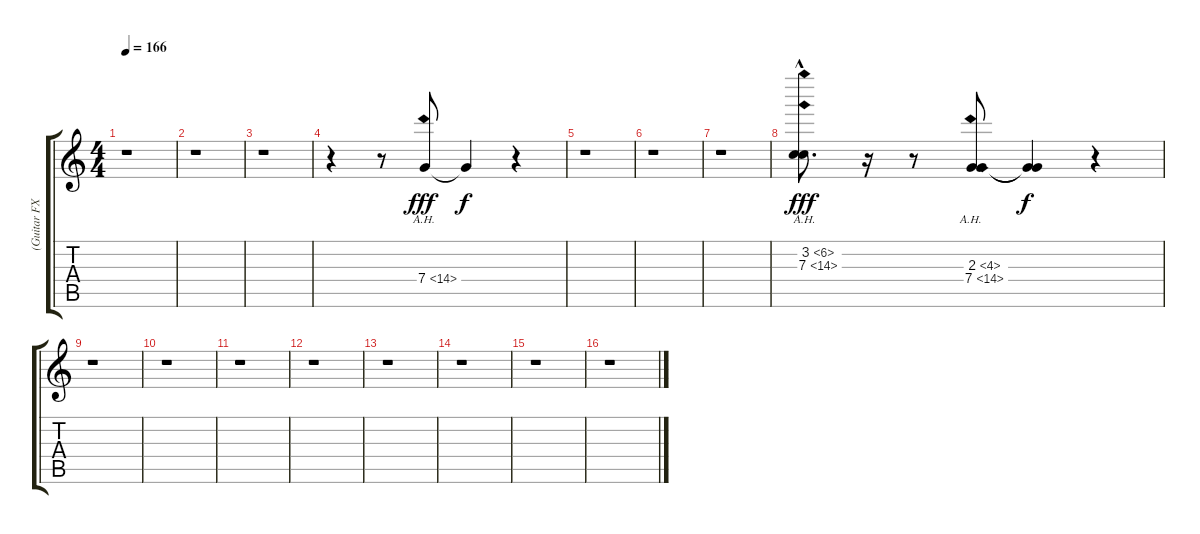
\track ("(Guitar FX)" "(Guitar FX") {instrument overdrivenguitar}
\staff {score tabs}
\tuning (D4 A3 F3 C3 G2 C2) {hide}
\ts (4 4)
\tempo 166
\clef g2
\ks c
r.1{dy f} |
r.1 |
r.1 |
r.4 r.8 7.4{ah 7}.8{dy fff instrument distortionguitar} 7.4{t}.4{dy f} r.4 |
r.1 |
r.1 |
r.1 |
(3.2{ah 3 hac} 7.3{ah 7 hac}).8{d dy fff} r.16 r.8 (2.3{ah 2} 7.4{ah 7}).8 (2.3{t} 7.4{t}).4{dy f} r.4 |
r.1 |
r.1 |
r.1 |
r.1 |
r.1 |
r.1 |
r.1 |
r.1
